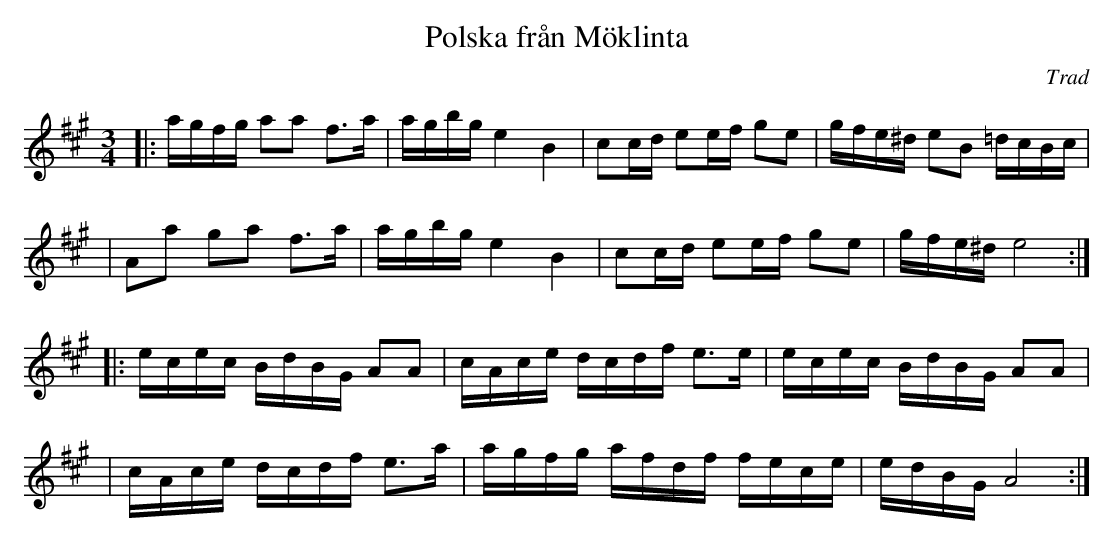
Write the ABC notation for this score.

X:1
T: Polska fr\aan M\"oklinta
O: Trad
M: 3/4
L: 1/16
K: A
|: agfg a2a2 f3a  | agbg e4   B4   | c2cd e2ef g2e2 | gfe^d e2B2 =dcBc |
|  A2a2 g2a2 f3a  | agbg e4   B4   | c2cd e2ef g2e2 | gfe^d e8 :|
|: ecec BdBG A2A2 | cAce dcdf e3e  | ecec BdBG A2A2 |
|  cAce dcdf e3a  | agfg afdf fece | edBG A8 :|
